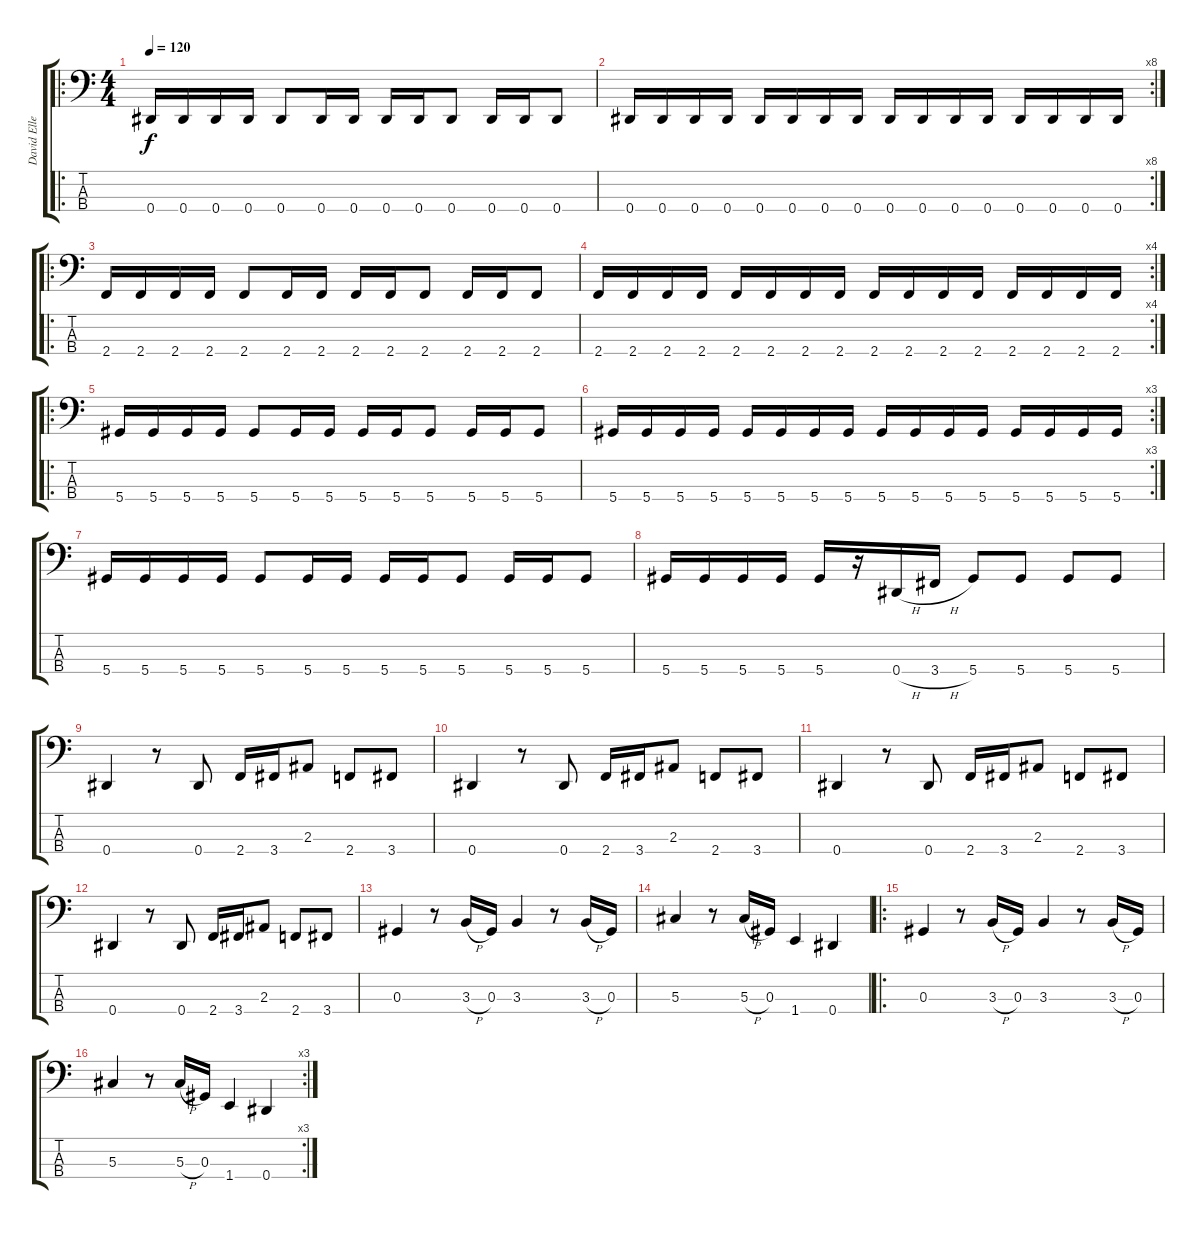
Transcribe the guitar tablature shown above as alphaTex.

\track ("David Ellefson (Bass)" "David Elle") {instrument electricbasspick}
\staff {score tabs}
\tuning (Gb2 Db2 Ab1 Eb1) {hide}
\ro
\ts (4 4)
\tempo 120
\clef f4
\ks c
0.4.16{dy f instrument electricbasspick} 0.4.16 0.4.16 0.4.16 0.4.8 0.4.16 0.4.16 0.4.16 0.4.16 0.4.8 0.4.16 0.4.16 0.4.8 |
\rc 8
0.4.16 0.4.16 0.4.16 0.4.16 0.4.16 0.4.16 0.4.16 0.4.16 0.4.16 0.4.16 0.4.16 0.4.16 0.4.16 0.4.16 0.4.16 0.4.16 |
\ro
2.4.16 2.4.16 2.4.16 2.4.16 2.4.8 2.4.16 2.4.16 2.4.16 2.4.16 2.4.8 2.4.16 2.4.16 2.4.8 |
\rc 4
2.4.16 2.4.16 2.4.16 2.4.16 2.4.16 2.4.16 2.4.16 2.4.16 2.4.16 2.4.16 2.4.16 2.4.16 2.4.16 2.4.16 2.4.16 2.4.16 |
\ro
5.4.16 5.4.16 5.4.16 5.4.16 5.4.8 5.4.16 5.4.16 5.4.16 5.4.16 5.4.8 5.4.16 5.4.16 5.4.8 |
\rc 3
5.4.16 5.4.16 5.4.16 5.4.16 5.4.16 5.4.16 5.4.16 5.4.16 5.4.16 5.4.16 5.4.16 5.4.16 5.4.16 5.4.16 5.4.16 5.4.16 |
5.4.16 5.4.16 5.4.16 5.4.16 5.4.8 5.4.16 5.4.16 5.4.16 5.4.16 5.4.8 5.4.16 5.4.16 5.4.8 |
5.4.16 5.4.16 5.4.16 5.4.16 5.4.16 r.16 0.4{h}.16 3.4{h}.16 5.4.8 5.4.8 5.4.8 5.4.8 |
0.4.4 r.8 0.4.8 2.4.16 3.4.16 2.3.8 2.4.8 3.4.8 |
0.4.4 r.8 0.4.8 2.4.16 3.4.16 2.3.8 2.4.8 3.4.8 |
0.4.4 r.8 0.4.8 2.4.16 3.4.16 2.3.8 2.4.8 3.4.8 |
0.4.4 r.8 0.4.8 2.4.16 3.4.16 2.3.8 2.4.8 3.4.8 |
0.3.4 r.8 3.3{h}.16 0.3.16 3.3.4 r.8 3.3{h}.16 0.3.16 |
5.3.4 r.8 5.3{h}.16 0.3.16 1.4.4 0.4.4 |
\ro
0.3.4 r.8 3.3{h}.16 0.3.16 3.3.4 r.8 3.3{h}.16 0.3.16 |
\rc 3
5.3.4 r.8 5.3{h}.16 0.3.16 1.4.4 0.4.4
